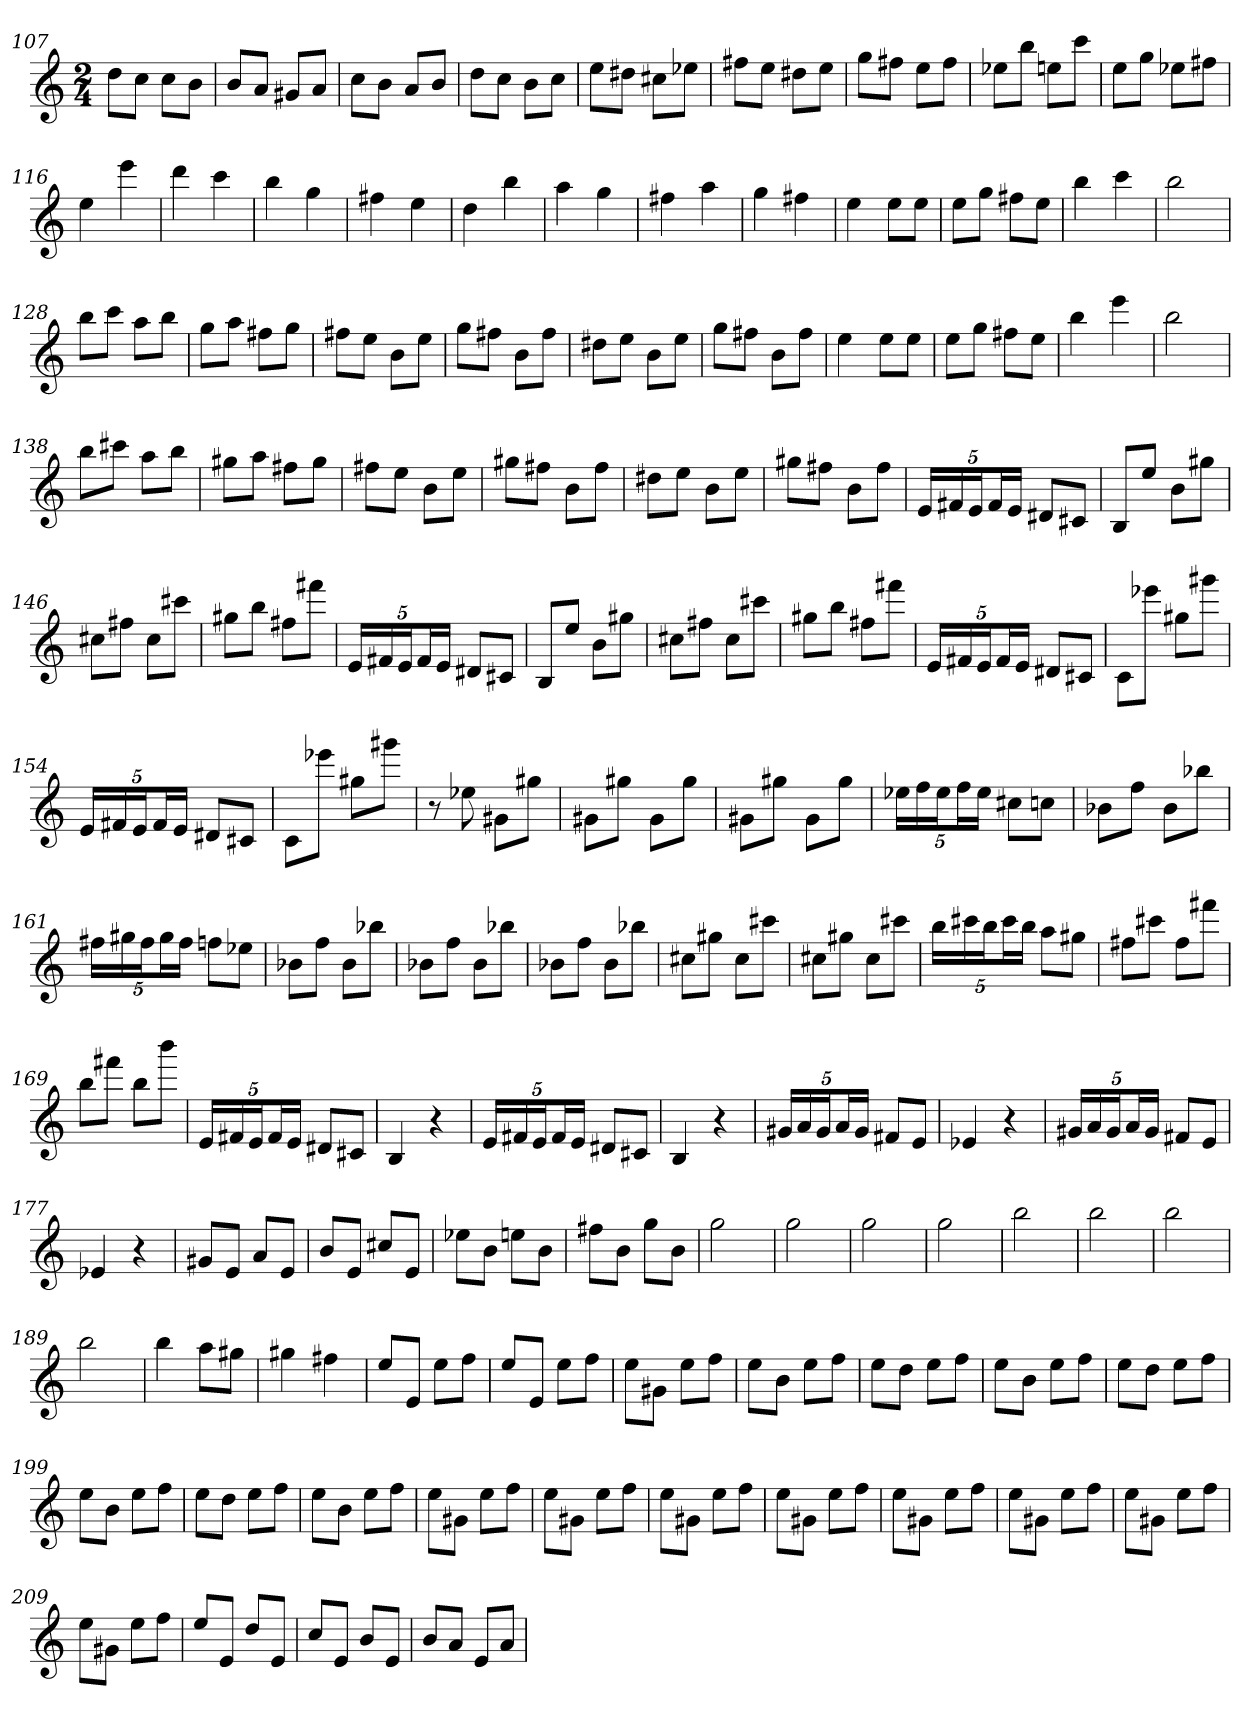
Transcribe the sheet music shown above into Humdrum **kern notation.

**kern
*part1
*staff1
*clefG2
*k[]
*C:
*M2/4
=107
8dd\L
8cc\J
8cc\L
8b\J
=108
8b/L
8a/J
8g#X/L
8a/J
=109
8cc\L
8b\J
8a/L
8b/J
=110
8dd\L
8cc\J
8b\L
8cc\J
=111
8ee\L
8dd#X\J
8cc#X\L
8ee-X\J
=112
8ff#X\L
8ee\J
8dd#X\L
8ee\J
=113
8gg\L
8ff#X\J
8ee\L
8ff#\J
=114
8ee-X\L
8bb\J
8een\L
8ccc\J
=115
8ee\L
8gg\J
8ee-X\L
8ff#X\J
=116
4ee
4eee
=117
4ddd
4ccc
=118
4bb
4gg
=119
4ff#X
4ee
=120
4dd
4bb
=121
4aa
4gg
=122
4ff#X
4aa
=123
4gg
4ff#X
=124
4ee
8ee\L
8ee\J
=125
8ee\L
8gg\J
8ff#X\L
8ee\J
=126
4bb
4ccc
=127
2bb
=128
8bb\L
8ccc\J
8aa\L
8bb\J
=129
8gg\L
8aa\J
8ff#X\L
8gg\J
=130
8ff#X\L
8ee\J
8b\L
8ee\J
=131
8gg\L
8ff#X\J
8b\L
8ff#\J
=132
8dd#X\L
8ee\J
8b\L
8ee\J
=133
8gg\L
8ff#X\J
8b\L
8ff#\J
=134
4ee
8ee\L
8ee\J
=135
8ee\L
8gg\J
8ff#X\L
8ee\J
=136
4bb
4eee
=137
2bb
=138
8bb\L
8ccc#X\J
8aa\L
8bb\J
=139
8gg#X\L
8aa\J
8ff#X\L
8gg#\J
=140
8ff#X\L
8ee\J
8b\L
8ee\J
=141
8gg#X\L
8ff#X\J
8b\L
8ff#\J
=142
8dd#X\L
8ee\J
8b\L
8ee\J
=143
8gg#X\L
8ff#X\J
8b\L
8ff#\J
=144
20e/LL
20f#X/
20e/J
20f#/L
20e/JJ
8d#X/L
8c#X/J
=145
8B/L
8ee/J
8b\L
8gg#X\J
=146
8cc#X\L
8ff#X\J
8cc#\L
8ccc#X\J
=147
8gg#X\L
8bb\J
8ff#X\L
8fff#X\J
=148
20e/LL
20f#X/
20e/J
20f#/L
20e/JJ
8d#X/L
8c#X/J
=149
8B/L
8ee/J
8b\L
8gg#X\J
=150
8cc#X\L
8ff#X\J
8cc#\L
8ccc#X\J
=151
8gg#X\L
8bb\J
8ff#X\L
8fff#X\J
=152
20e/LL
20f#X/
20e/J
20f#/L
20e/JJ
8d#X/L
8c#X/J
=153
8c\L
8eee-X\J
8gg#X\L
8ggg#X\J
=154
20e/LL
20f#X/
20e/J
20f#/L
20e/JJ
8d#X/L
8c#X/J
=155
8c\L
8eee-X\J
8gg#X\L
8ggg#X\J
=156
8r
8ee-X
8g#X\L
8gg#X\J
=157
8g#X\L
8gg#X\J
8g#\L
8gg#\J
=158
8g#X\L
8gg#X\J
8g#\L
8gg#\J
=159
20ee-X\LL
20ff\
20ee-\J
20ff\L
20ee-\JJ
8cc#X\L
8ccn\J
=160
8b-X\L
8ff\J
8b-\L
8bb-X\J
=161
20ff#X\LL
20gg#X\
20ff#\J
20gg#\L
20ff#\JJ
8ffn\L
8ee-X\J
=162
8b-X\L
8ff\J
8b-\L
8bb-X\J
=163
8b-X\L
8ff\J
8b-\L
8bb-X\J
=164
8b-X\L
8ff\J
8b-\L
8bb-X\J
=165
8cc#X\L
8gg#X\J
8cc#\L
8ccc#X\J
=166
8cc#X\L
8gg#X\J
8cc#\L
8ccc#X\J
=167
20bb\LL
20ccc#X\
20bb\J
20ccc#\L
20bb\JJ
8aa\L
8gg#X\J
=168
8ff#X\L
8ccc#X\J
8ff#\L
8fff#X\J
=169
8bb\L
8fff#X\J
8bb\L
8bbb\J
=170
20e/LL
20f#X/
20e/J
20f#/L
20e/JJ
8d#X/L
8c#X/J
=171
4B
4r
=172
20e/LL
20f#X/
20e/J
20f#/L
20e/JJ
8d#X/L
8c#X/J
=173
4B
4r
=174
20g#X/LL
20a/
20g#/J
20a/L
20g#/JJ
8f#X/L
8e/J
=175
4e-X
4r
=176
20g#X/LL
20a/
20g#/J
20a/L
20g#/JJ
8f#X/L
8e/J
=177
4e-X
4r
=178
8g#X/L
8e/J
8a/L
8e/J
=179
8b/L
8e/J
8cc#X/L
8e/J
=180
8ee-X\L
8b\J
8een\L
8b\J
=181
8ff#X\L
8b\J
8gg\L
8b\J
=182
2gg
=183
2gg
=184
2gg
=185
2gg
=186
2bb
=187
2bb
=188
2bb
=189
2bb
=190
4bb
8aa\L
8gg#X\J
=191
4gg#X
4ff#X
=192
8ee/L
8e/J
8ee\L
8ff\J
=193
8ee/L
8e/J
8ee\L
8ff\J
=194
8ee\L
8g#X\J
8ee\L
8ff\J
=195
8ee\L
8b\J
8ee\L
8ff\J
=196
8ee\L
8dd\J
8ee\L
8ff\J
=197
8ee\L
8b\J
8ee\L
8ff\J
=198
8ee\L
8dd\J
8ee\L
8ff\J
=199
8ee\L
8b\J
8ee\L
8ff\J
=200
8ee\L
8dd\J
8ee\L
8ff\J
=201
8ee\L
8b\J
8ee\L
8ff\J
=202
8ee\L
8g#X\J
8ee\L
8ff\J
=203
8ee\L
8g#X\J
8ee\L
8ff\J
=204
8ee\L
8g#X\J
8ee\L
8ff\J
=205
8ee\L
8g#X\J
8ee\L
8ff\J
=206
8ee\L
8g#X\J
8ee\L
8ff\J
=207
8ee\L
8g#X\J
8ee\L
8ff\J
=208
8ee\L
8g#X\J
8ee\L
8ff\J
=209
8ee\L
8g#X\J
8ee\L
8ff\J
=210
8ee/L
8e/J
8dd/L
8e/J
=211
8cc/L
8e/J
8b/L
8e/J
=212
8b/L
8a/J
8e/L
8a/J
=
*-
